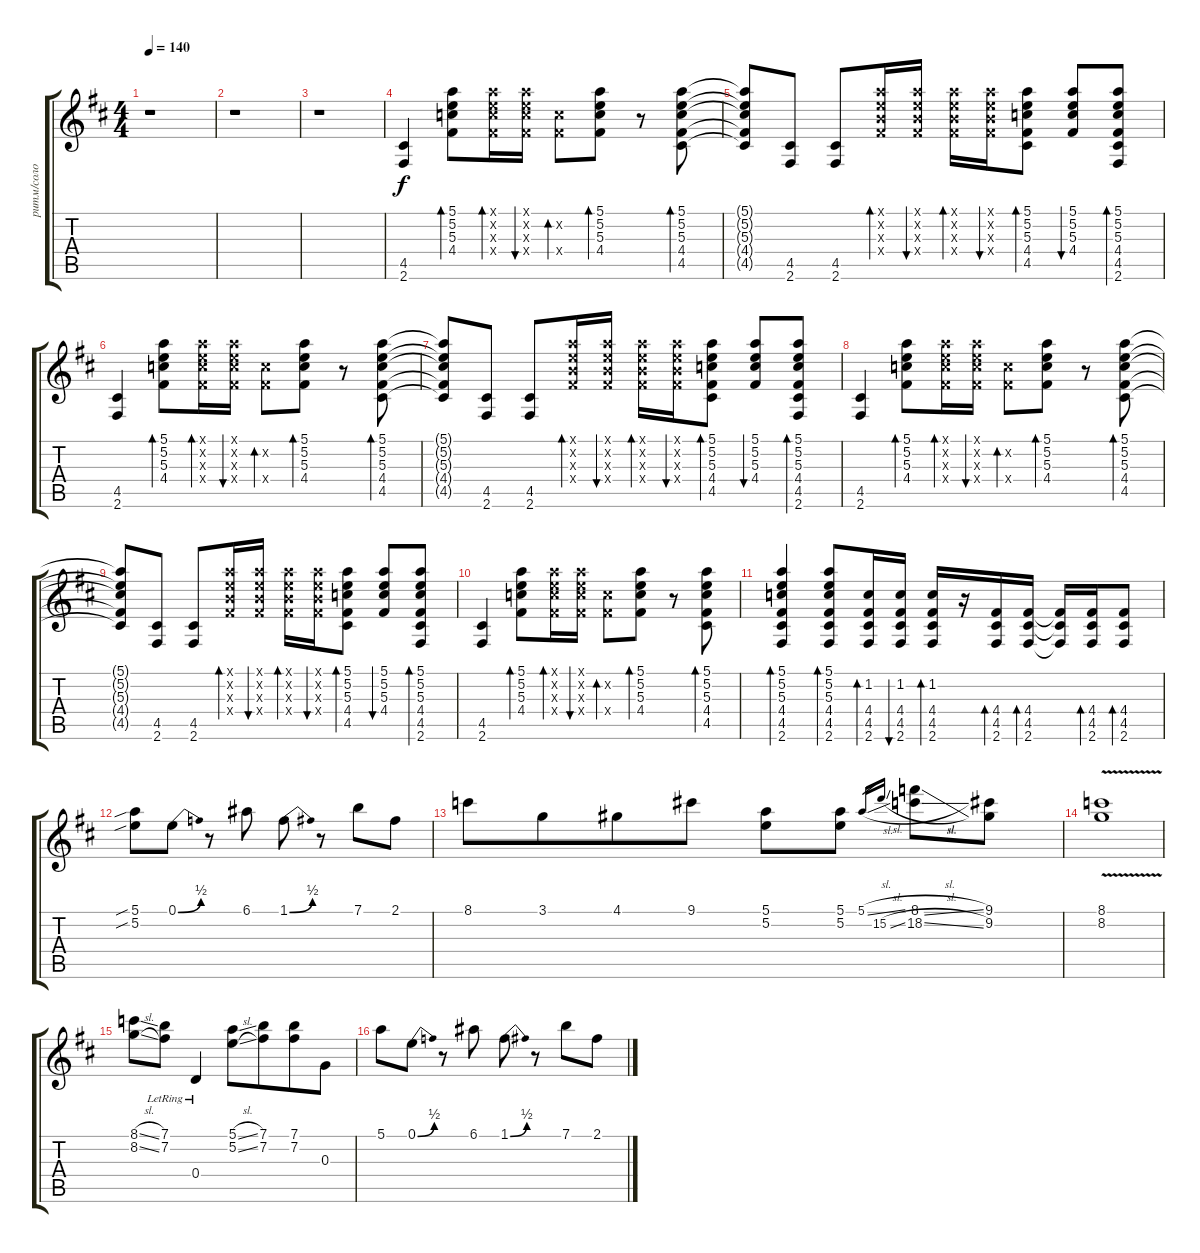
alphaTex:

\track ("ритм/соло" "ритм/соло") {instrument acousticguitarsteel}
\staff {score tabs}
\tuning (E4 B3 G3 D3 A2 E2) {hide}
\ts (4 4)
\tempo 140
\clef g2
\ks bminor
r.1{dy f} |
r.1 |
r.1 |
(4.5 2.6).4{instrument acousticguitarsteel} (5.1 5.2 5.3 4.4).8{bd 60} (5.1{x} 5.2{x} 5.3{x} 4.4{x}).16{bd 60} (5.1{x} 5.2{x} 5.3{x} 4.4{x}).16{bu 60} (1.2{x} 4.4{x}).8{bd 60} (5.1 5.2 5.3 4.4).8{bd 60} r.8 (5.1 5.2 5.3 4.4 4.5).8{bd 60} |
(5.1{t} 5.2{t} 5.3{t} 4.4{t} 4.5{t}).8 (4.5 2.6).8 (4.5 2.6).8 (5.1{x} 5.2{x} 4.3{x} 4.4{x}).16{bd 60} (5.1{x} 5.2{x} 4.3{x} 4.4{x}).16{bu 60} (5.1{x} 5.2{x} 4.3{x} 4.4{x}).16{bd 60} (5.1{x} 5.2{x} 4.3{x} 4.4{x}).16{bu 60} (5.1 5.2 5.3 4.4 4.5).8{bd 60} (5.1 5.2 5.3 4.4).8{bu 60} (5.1 5.2 5.3 4.4 4.5 2.6).8{bd 60} |
(4.5 2.6).4 (5.1 5.2 5.3 4.4).8{bd 60} (5.1{x} 5.2{x} 5.3{x} 4.4{x}).16{bd 60} (5.1{x} 5.2{x} 5.3{x} 4.4{x}).16{bu 60} (1.2{x} 4.4{x}).8{bd 60} (5.1 5.2 5.3 4.4).8{bd 60} r.8 (5.1 5.2 5.3 4.4 4.5).8{bd 60} |
(5.1{t} 5.2{t} 5.3{t} 4.4{t} 4.5{t}).8 (4.5 2.6).8 (4.5 2.6).8 (5.1{x} 5.2{x} 4.3{x} 4.4{x}).16{bd 60} (5.1{x} 5.2{x} 4.3{x} 4.4{x}).16{bu 60} (5.1{x} 5.2{x} 4.3{x} 4.4{x}).16{bd 60} (5.1{x} 5.2{x} 4.3{x} 4.4{x}).16{bu 60} (5.1 5.2 5.3 4.4 4.5).8{bd 60} (5.1 5.2 5.3 4.4).8{bu 60} (5.1 5.2 5.3 4.4 4.5 2.6).8{bd 60} |
(4.5 2.6).4 (5.1 5.2 5.3 4.4).8{bd 60} (5.1{x} 5.2{x} 5.3{x} 4.4{x}).16{bd 60} (5.1{x} 5.2{x} 5.3{x} 4.4{x}).16{bu 60} (1.2{x} 4.4{x}).8{bd 60} (5.1 5.2 5.3 4.4).8{bd 60} r.8 (5.1 5.2 5.3 4.4 4.5).8{bd 60} |
(5.1{t} 5.2{t} 5.3{t} 4.4{t} 4.5{t}).8 (4.5 2.6).8 (4.5 2.6).8 (5.1{x} 5.2{x} 4.3{x} 4.4{x}).16{bd 60} (5.1{x} 5.2{x} 4.3{x} 4.4{x}).16{bu 60} (5.1{x} 5.2{x} 4.3{x} 4.4{x}).16{bd 60} (5.1{x} 5.2{x} 4.3{x} 4.4{x}).16{bu 60} (5.1 5.2 5.3 4.4 4.5).8{bd 60} (5.1 5.2 5.3 4.4).8{bu 60} (5.1 5.2 5.3 4.4 4.5 2.6).8{bd 60} |
(4.5 2.6).4 (5.1 5.2 5.3 4.4).8{bd 60} (5.1{x} 5.2{x} 5.3{x} 4.4{x}).16{bd 60} (5.1{x} 5.2{x} 5.3{x} 4.4{x}).16{bu 60} (1.2{x} 4.4{x}).8{bd 60} (5.1 5.2 5.3 4.4).8{bd 60} r.8 (5.1 5.2 5.3 4.4 4.5).8{bd 60} |
(5.1 5.2 5.3 4.4 4.5 2.6).4{bd 60} (5.1 5.2 5.3 4.4 4.5 2.6).8{bd 60} (1.2 4.4 4.5 2.6).16{bd 60} (1.2 4.4 4.5 2.6).16{bu 60} (1.2 4.4 4.5 2.6).16{bd 60} r.16 (4.4 4.5 2.6).16{bd 60} (4.4 4.5 2.6).16{bd 60} (4.4{t} 4.5{t} 2.6{t}).16 (4.4 4.5 2.6).16{bd 60} (4.4 4.5 2.6).8{bd 60} |
(5.1{sib} 5.2{sib}).8{instrument distortionguitar} 0.1{be (bend 0 0 60 2)}.8 r.8 6.1.8 1.1{be (bend 0 0 60 2)}.8 r.8 7.1.8 2.1.8 |
8.1.8 3.1.8{beam merge} 4.1.8 9.1.8 (5.1 5.2).8 (5.1 5.2).8 5.1{sl}.16{gr} 15.2{sl}.16{gr beam merge} (8.1{sl} 18.2{sl}).8 (9.1 9.2).8 |
(8.1{v} 8.2{v}).1 |
(8.1{sl} 8.2{sl}).8 (7.1{lr} 7.2{lr}).8 0.4{lr}.4 (5.1{sl} 5.2{sl}).8 (7.1 7.2).8{beam merge} (7.1 7.2).8 0.3.8 |
5.1.8 0.1{be (bend 0 0 60 2)}.8 r.8 6.1.8 1.1{be (bend 0 0 60 2)}.8 r.8 7.1.8 2.1.8
